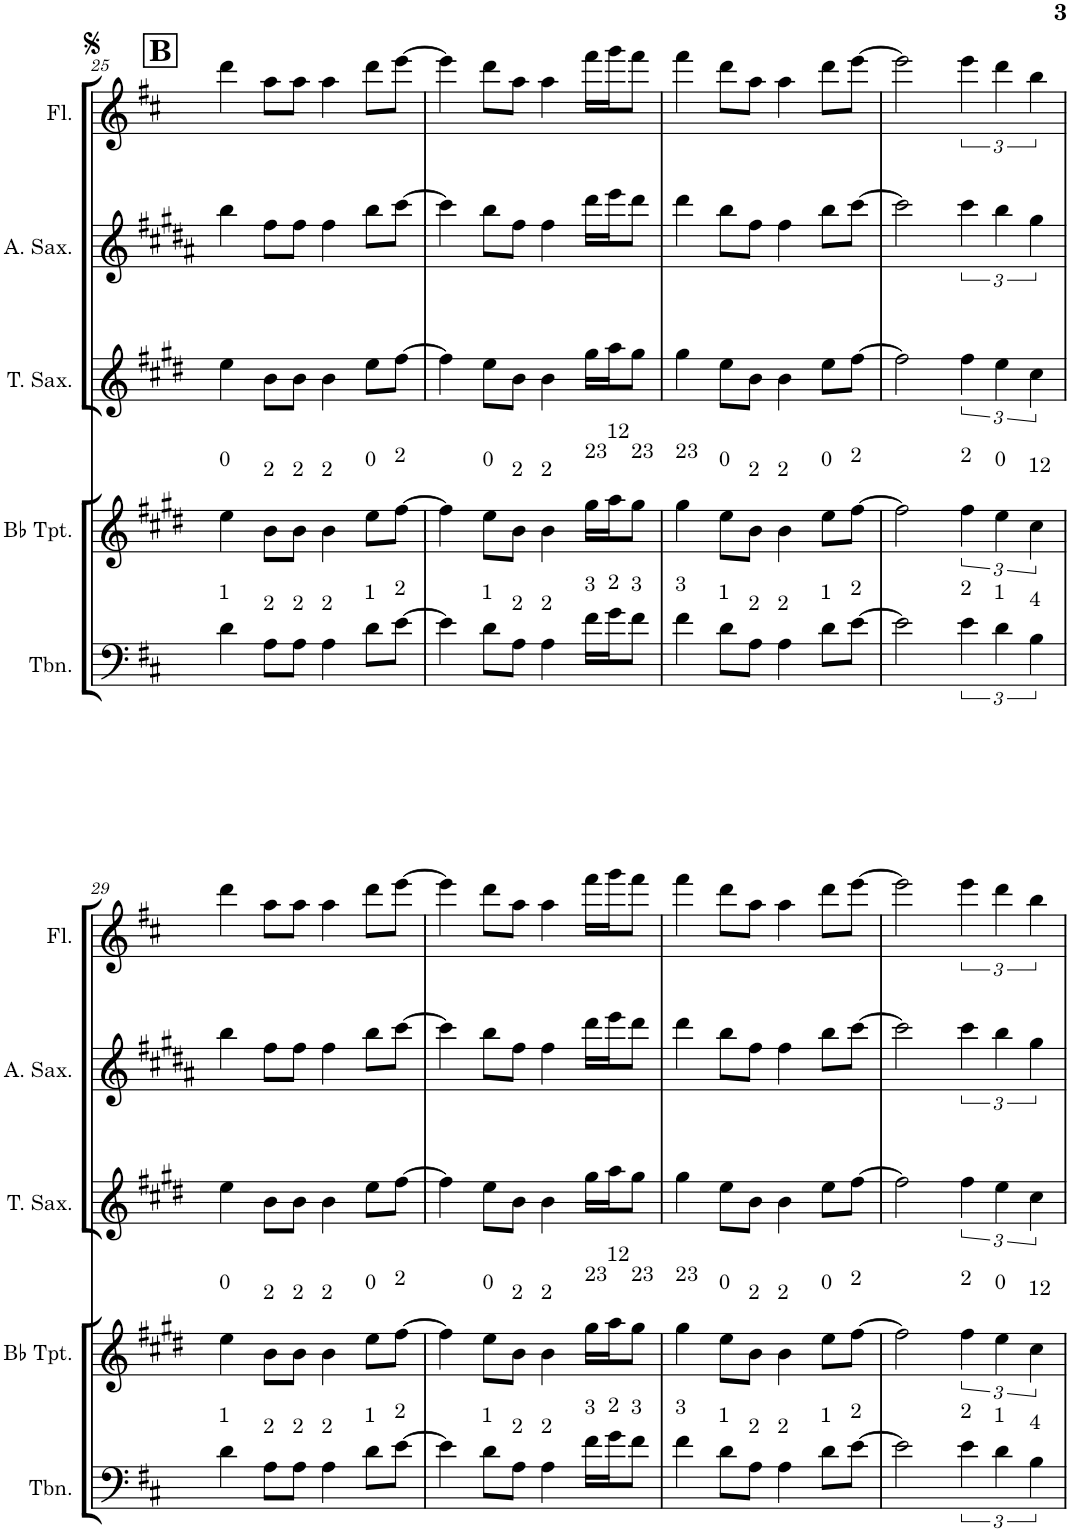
**kern	**kern	**kern	**kern	**kern
*part5	*part4	*part3	*part2	*part1
*staff5	*staff4	*staff3	*staff2	*staff1
*I"Trombone	*I"Bb Trumpet	*I"Tenor Saxophone	*I"Alto Saxophone	*I"Flute
*I'Tbn.	*I'Bb Tpt.	*I'T. Sax.	*I'A. Sax.	*I'Fl.
!!LO:PB:g=z
*clefF4	*clefG2	*clefG2	*clefG2	*clefG2
*	*Trd1c2	*Trd8c14	*Trd5c9	*
*k[f#c#]	*k[f#c#g#d#]	*k[f#c#g#d#]	*k[f#c#g#d#a#]	*k[f#c#]
*M4/4	*M4/4	*M4/4	*M4/4	*M4/4
!!LO:REH:place=s1:a:B:cj:fs=14:t=B
=25	=25	=25	=25	=25
!	!LO:TX:a:t=0	!	!	!
!LO:TX:a:t=1	!	!	!	!
4d\	4ee\	4ee\	4bb\	4ddd\
!	!LO:TX:a:t=2	!	!	!
!LO:TX:a:t=2	!	!	!	!
8A\L	8b\L	8b\L	8ff#\L	8aa\L
!	!LO:TX:a:t=2	!	!	!
!LO:TX:a:t=2	!	!	!	!
8A\J	8b\J	8b\J	8ff#\J	8aa\J
!	!LO:TX:a:t=2	!	!	!
!LO:TX:a:t=2	!	!	!	!
4A\	4b\	4b\	4ff#\	4aa\
!	!LO:TX:a:t=0	!	!	!
!LO:TX:a:t=1	!	!	!	!
8d\L	8ee\L	8ee\L	8bb\L	8ddd\L
!	!LO:TX:a:t=2	!	!	!
!LO:TX:a:t=2	!	!	!	!
[8e\J	[8ff#\J	[8ff#\J	[8ccc#\J	[8eee\J
=26	=26	=26	=26	=26
4e\]	4ff#\]	4ff#\]	4ccc#\]	4eee\]
!	!LO:TX:a:t=0	!	!	!
!LO:TX:a:t=1	!	!	!	!
8d\L	8ee\L	8ee\L	8bb\L	8ddd\L
!	!LO:TX:a:t=2	!	!	!
!LO:TX:a:t=2	!	!	!	!
8A\J	8b\J	8b\J	8ff#\J	8aa\J
!	!LO:TX:a:t=2	!	!	!
!LO:TX:a:t=2	!	!	!	!
4A\	4b\	4b\	4ff#\	4aa\
!	!LO:TX:a:t=23	!	!	!
!LO:TX:a:t=3	!	!	!	!
16f#\LL	16gg#\LL	16gg#\LL	16ddd#\LL	16fff#\LL
!	!LO:TX:a:t=12	!	!	!
!LO:TX:a:t=2	!	!	!	!
16g\J	16aa\J	16aa\J	16eee\J	16ggg\J
!	!LO:TX:a:t=23	!	!	!
!LO:TX:a:t=3	!	!	!	!
8f#\J	8gg#\J	8gg#\J	8ddd#\J	8fff#\J
=27	=27	=27	=27	=27
!	!LO:TX:a:t=23	!	!	!
!LO:TX:a:t=3	!	!	!	!
4f#\	4gg#\	4gg#\	4ddd#\	4fff#\
!	!LO:TX:a:t=0	!	!	!
!LO:TX:a:t=1	!	!	!	!
8d\L	8ee\L	8ee\L	8bb\L	8ddd\L
!	!LO:TX:a:t=2	!	!	!
!LO:TX:a:t=2	!	!	!	!
8A\J	8b\J	8b\J	8ff#\J	8aa\J
!	!LO:TX:a:t=2	!	!	!
!LO:TX:a:t=2	!	!	!	!
4A\	4b\	4b\	4ff#\	4aa\
!	!LO:TX:a:t=0	!	!	!
!LO:TX:a:t=1	!	!	!	!
8d\L	8ee\L	8ee\L	8bb\L	8ddd\L
!	!LO:TX:a:t=2	!	!	!
!LO:TX:a:t=2	!	!	!	!
[8e\J	[8ff#\J	[8ff#\J	[8ccc#\J	[8eee\J
=28	=28	=28	=28	=28
2e\]	2ff#\]	2ff#\]	2ccc#\]	2eee\]
!	!LO:TX:a:t=2	!	!	!
!LO:TX:a:t=2	!	!	!	!
6e\	6ff#\	6ff#\	6ccc#\	6eee\
!	!LO:TX:a:t=0	!	!	!
!LO:TX:a:t=1	!	!	!	!
6d\	6ee\	6ee\	6bb\	6ddd\
!	!LO:TX:a:t=12	!	!	!
!LO:TX:a:t=4	!	!	!	!
6B\	6cc#\	6cc#\	6gg#\	6bb\
!!LO:LB:g=z
=29	=29	=29	=29	=29
!	!LO:TX:a:t=0	!	!	!
!LO:TX:a:t=1	!	!	!	!
4d\	4ee\	4ee\	4bb\	4ddd\
!	!LO:TX:a:t=2	!	!	!
!LO:TX:a:t=2	!	!	!	!
8A\L	8b\L	8b\L	8ff#\L	8aa\L
!	!LO:TX:a:t=2	!	!	!
!LO:TX:a:t=2	!	!	!	!
8A\J	8b\J	8b\J	8ff#\J	8aa\J
!	!LO:TX:a:t=2	!	!	!
!LO:TX:a:t=2	!	!	!	!
4A\	4b\	4b\	4ff#\	4aa\
!	!LO:TX:a:t=0	!	!	!
!LO:TX:a:t=1	!	!	!	!
8d\L	8ee\L	8ee\L	8bb\L	8ddd\L
!	!LO:TX:a:t=2	!	!	!
!LO:TX:a:t=2	!	!	!	!
[8e\J	[8ff#\J	[8ff#\J	[8ccc#\J	[8eee\J
=30	=30	=30	=30	=30
4e\]	4ff#\]	4ff#\]	4ccc#\]	4eee\]
!	!LO:TX:a:t=0	!	!	!
!LO:TX:a:t=1	!	!	!	!
8d\L	8ee\L	8ee\L	8bb\L	8ddd\L
!	!LO:TX:a:t=2	!	!	!
!LO:TX:a:t=2	!	!	!	!
8A\J	8b\J	8b\J	8ff#\J	8aa\J
!	!LO:TX:a:t=2	!	!	!
!LO:TX:a:t=2	!	!	!	!
4A\	4b\	4b\	4ff#\	4aa\
!	!LO:TX:a:t=23	!	!	!
!LO:TX:a:t=3	!	!	!	!
16f#\LL	16gg#\LL	16gg#\LL	16ddd#\LL	16fff#\LL
!	!LO:TX:a:t=12	!	!	!
!LO:TX:a:t=2	!	!	!	!
16g\J	16aa\J	16aa\J	16eee\J	16ggg\J
!	!LO:TX:a:t=23	!	!	!
!LO:TX:a:t=3	!	!	!	!
8f#\J	8gg#\J	8gg#\J	8ddd#\J	8fff#\J
=31	=31	=31	=31	=31
!	!LO:TX:a:t=23	!	!	!
!LO:TX:a:t=3	!	!	!	!
4f#\	4gg#\	4gg#\	4ddd#\	4fff#\
!	!LO:TX:a:t=0	!	!	!
!LO:TX:a:t=1	!	!	!	!
8d\L	8ee\L	8ee\L	8bb\L	8ddd\L
!	!LO:TX:a:t=2	!	!	!
!LO:TX:a:t=2	!	!	!	!
8A\J	8b\J	8b\J	8ff#\J	8aa\J
!	!LO:TX:a:t=2	!	!	!
!LO:TX:a:t=2	!	!	!	!
4A\	4b\	4b\	4ff#\	4aa\
!	!LO:TX:a:t=0	!	!	!
!LO:TX:a:t=1	!	!	!	!
8d\L	8ee\L	8ee\L	8bb\L	8ddd\L
!	!LO:TX:a:t=2	!	!	!
!LO:TX:a:t=2	!	!	!	!
[8e\J	[8ff#\J	[8ff#\J	[8ccc#\J	[8eee\J
=32	=32	=32	=32	=32
2e\]	2ff#\]	2ff#\]	2ccc#\]	2eee\]
!	!LO:TX:a:t=2	!	!	!
!LO:TX:a:t=2	!	!	!	!
6e\	6ff#\	6ff#\	6ccc#\	6eee\
!	!LO:TX:a:t=0	!	!	!
!LO:TX:a:t=1	!	!	!	!
6d\	6ee\	6ee\	6bb\	6ddd\
!	!LO:TX:a:t=12	!	!	!
!LO:TX:a:t=4	!	!	!	!
6B\	6cc#\	6cc#\	6gg#\	6bb\
=	=	=	=	=
*-	*-	*-	*-	*-
